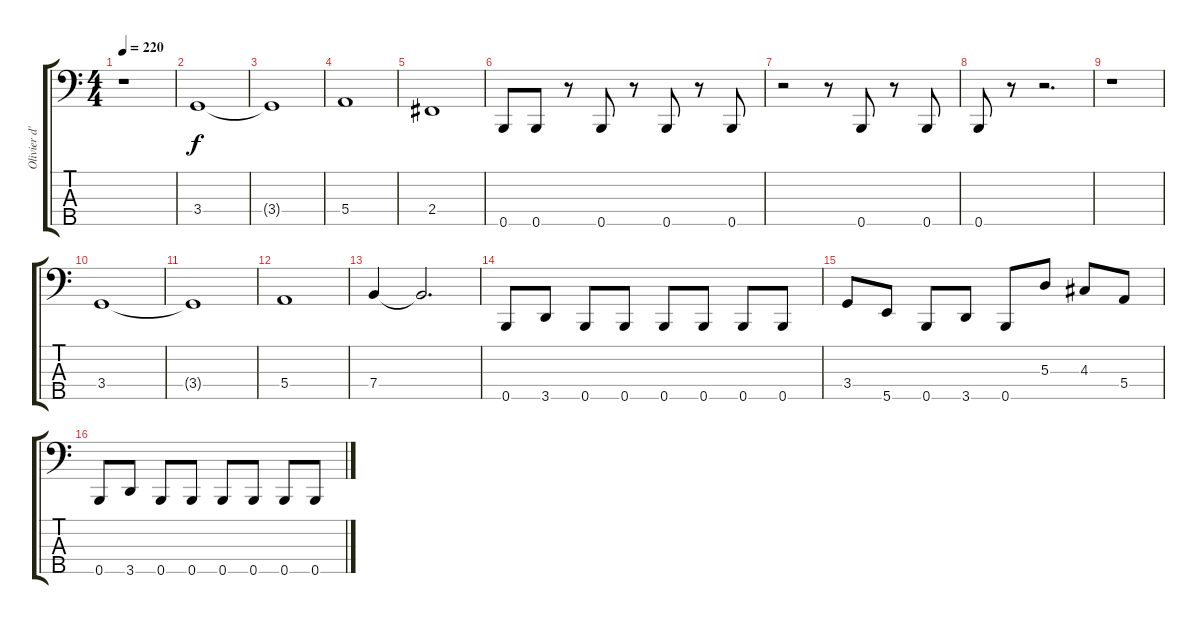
\track ("Olivier d'Aries (Bass)" "Olivier d'") {instrument electricbassfinger}
\staff {score tabs}
\tuning (G2 D2 A1 E1 B0) {hide}
\ts (4 4)
\tempo 220
\clef f4
\ks c
r.1{dy f} |
3.4.1 |
3.4{t}.1 |
5.4.1 |
2.4.1 |
0.5.8 0.5.8 r.8 0.5.8 r.8 0.5.8 r.8 0.5.8 |
r.2 r.8 0.5.8 r.8 0.5.8 |
0.5.8 r.8 r.2{d} |
r.1 |
3.4.1 |
3.4{t}.1 |
5.4.1 |
7.4.4 7.4{t}.2{d} |
0.5.8 3.5.8 0.5.8 0.5.8 0.5.8 0.5.8 0.5.8 0.5.8 |
3.4.8 5.5.8 0.5.8 3.5.8 0.5.8 5.3.8 4.3.8 5.4.8 |
0.5.8 3.5.8 0.5.8 0.5.8 0.5.8 0.5.8 0.5.8 0.5.8
